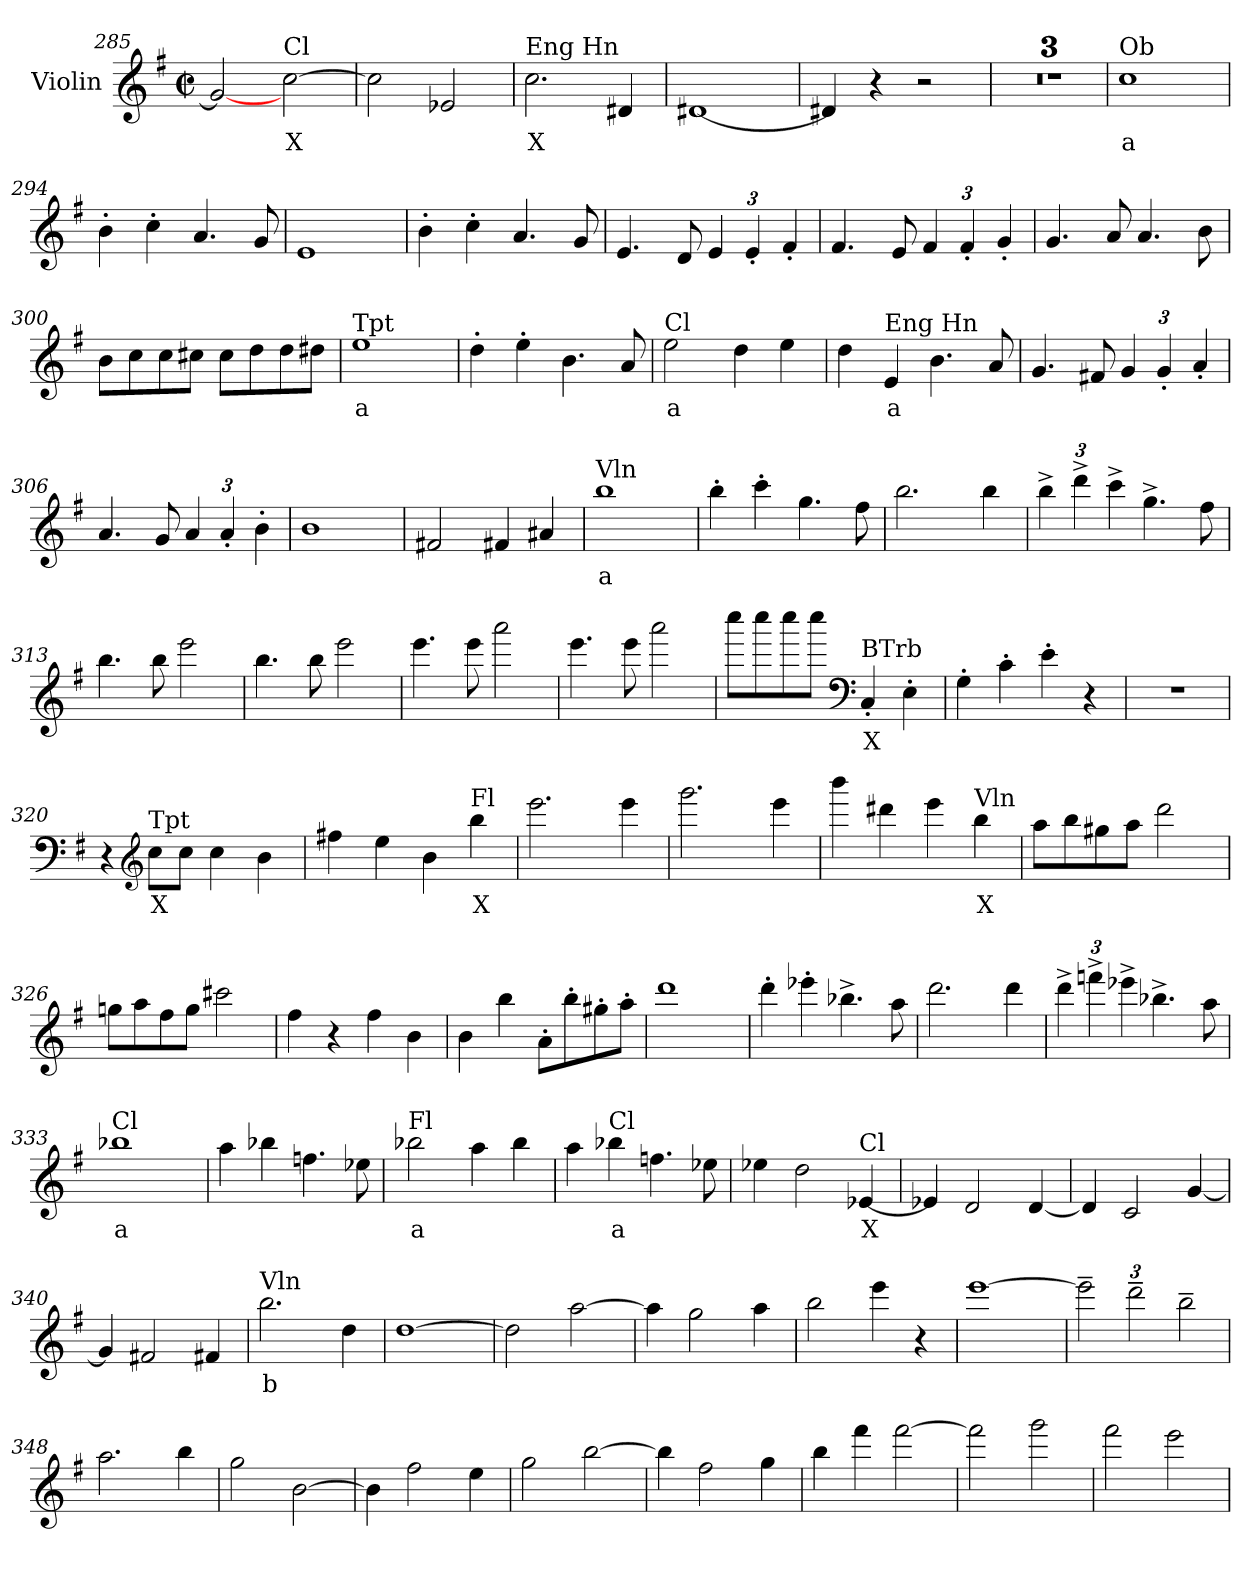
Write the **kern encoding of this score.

**kern	**text
*part1	*part1
*staff1	*staff1
*I"Violin	*
*I'Vln.	*
*clefG2	*
*k[f#]	*
*M2/2	*
*met(c|)	*
=285	=285
2g_	.
!LO:TX:a:t=Cl	!
!	!LO:LY:color=#FF0000
[2cc	X
=286	=286
2cc]	.
2e-X	.
=287	=287
!LO:TX:a:t=Eng Hn	!
!	!LO:LY:color=#FF0000
2.cc	X
4d#X	.
=288	=288
[1d#X	.
=289	=289
4d#X]	.
4r	.
2r	.
=290	=290
1r	.
=291	=291
1r	.
=292	=292
1r	.
=293	=293
!LO:TX:a:t=Ob	!
!	!LO:LY:color=#FF0000
1cc	a
=294	=294
4b'	.
4cc'	.
4.a	.
8g	.
=295	=295
1e	.
=296	=296
4b'	.
4cc'	.
4.a	.
8g	.
=297	=297
4.e	.
8d	.
*Xbrackettup	*
6e	.
6e'	.
6f#'	.
=298	=298
4.f#	.
8e	.
6f#	.
6f#'	.
6g'	.
=299	=299
4.g	.
8a	.
4.a	.
8b	.
=300	=300
8b\L	.
8cc\	.
8cc\	.
8cc#X\J	.
8cc#\L	.
8dd\	.
8dd\	.
8dd#X\J	.
=301	=301
!LO:TX:a:t=Tpt	!
!	!LO:LY:color=#FF0000
1ee	a
=302	=302
4dd'	.
4ee'	.
4.b	.
8a	.
=303	=303
!LO:TX:a:t=Cl	!
!	!LO:LY:color=#FF0000
2ee	a
4dd	.
4ee	.
=304	=304
4dd	.
!LO:TX:a:t=Eng Hn	!
!	!LO:LY:color=#FF0000
4e	a
4.b	.
8a	.
=305	=305
4.g	.
8f#X	.
6g	.
6g'	.
6a'	.
=306	=306
4.a	.
8g	.
6a	.
6a'	.
6b'	.
=307	=307
1b	.
=308	=308
2f#X	.
4f#X	.
4a#X	.
=309	=309
!LO:TX:a:t=Vln	!
!	!LO:LY:color=#FF0000
1bb	a
=310	=310
4bb'	.
4ccc'	.
4.gg	.
8ff#	.
=311	=311
2.bb	.
4bb	.
=312	=312
6bb^	.
6ddd^	.
6ccc^	.
4.gg^	.
8ff#	.
=313	=313
4.bb	.
8bb	.
2eee	.
=314	=314
4.bb	.
8bb	.
2eee	.
=315	=315
4.eee	.
8eee	.
2aaa	.
=316	=316
4.eee	.
8eee	.
2aaa	.
=317	=317
8cccc\L	.
8cccc\	.
8cccc\	.
8cccc\J	.
*clefF4	*
!LO:TX:a:t=BTrb	!
!	!LO:LY:color=#FF0000
4C'	X
4E'	.
=318	=318
4G'	.
4c'	.
4e'	.
4r	.
=319	=319
1r	.
=320	=320
4r	.
*clefG2	*
!LO:TX:a:t=Tpt	!
!	!LO:LY:color=#FF0000
8cc\L	X
8cc\J	.
4cc	.
4b	.
=321	=321
4ff#X	.
4ee	.
4b	.
!LO:TX:a:t=Fl	!
!	!LO:LY:color=#FF0000
4bb	X
=322	=322
2.eee	.
4eee	.
=323	=323
2.ggg	.
4eee	.
=324	=324
4bbb	.
4ddd#X	.
4eee	.
!LO:TX:a:t=Vln	!
!	!LO:LY:color=#FF0000
4bb	X
=325	=325
8aa\L	.
8bb\	.
8gg#X\	.
8aa\J	.
2ddd	.
=326	=326
8ggn\L	.
8aa\	.
8ff#\	.
8gg\J	.
2ccc#X	.
=327	=327
4ff#	.
4r	.
4ff#	.
4b	.
=328	=328
4b	.
4bb	.
8a'\L	.
8bb'\	.
8gg#X'\	.
8aa'\J	.
=329	=329
1ddd	.
=330	=330
4ddd'	.
4eee-X'	.
4.bb-X^	.
8aa	.
=331	=331
2.ddd	.
4ddd	.
=332	=332
6ddd^	.
6fffn^	.
6eee-X^	.
4.bb-X^	.
8aa	.
=333	=333
!LO:TX:a:t=Cl	!
!	!LO:LY:color=#FF0000
1bb-X	a
=334	=334
4aa	.
4bb-X	.
4.ff	.
8ee-X	.
=335	=335
!LO:TX:a:t=Fl	!
!	!LO:LY:color=#FF0000
2bb-X	a
4aa	.
4bb-	.
=336	=336
4aa	.
!LO:TX:a:t=Cl	!
!	!LO:LY:color=#FF0000
4bb-X	a
4.ff	.
8ee-X	.
=337	=337
4ee-X	.
2dd	.
!LO:TX:a:t=Cl	!
!	!LO:LY:color=#FF0000
[4e-X	X
=338	=338
4e-X]	.
2d	.
[4d	.
=339	=339
4d]	.
2c	.
[4g	.
=340	=340
4g]	.
2f#X	.
4f#X	.
=341	=341
!LO:TX:a:t=Vln	!
!	!LO:LY:color=#FF0000
2.bb	b
4dd	.
=342	=342
[1dd	.
=343	=343
2dd]	.
[2aa	.
=344	=344
4aa]	.
2gg	.
4aa	.
=345	=345
2bb	.
4eee	.
4r	.
=346	=346
[1eee	.
=347	=347
3eee~]	.
3ddd~	.
3bb~	.
=348	=348
2.aa	.
4bb	.
=349	=349
2gg	.
[2b	.
=350	=350
4b]	.
2ff#	.
4ee	.
=351	=351
2gg	.
[2bb	.
=352	=352
4bb]	.
2ff#	.
4gg	.
=353	=353
4bb	.
4fff#	.
[2fff#	.
=354	=354
2fff#]	.
2ggg	.
=355	=355
2fff#	.
2eee	.
=	=
*-	*-
